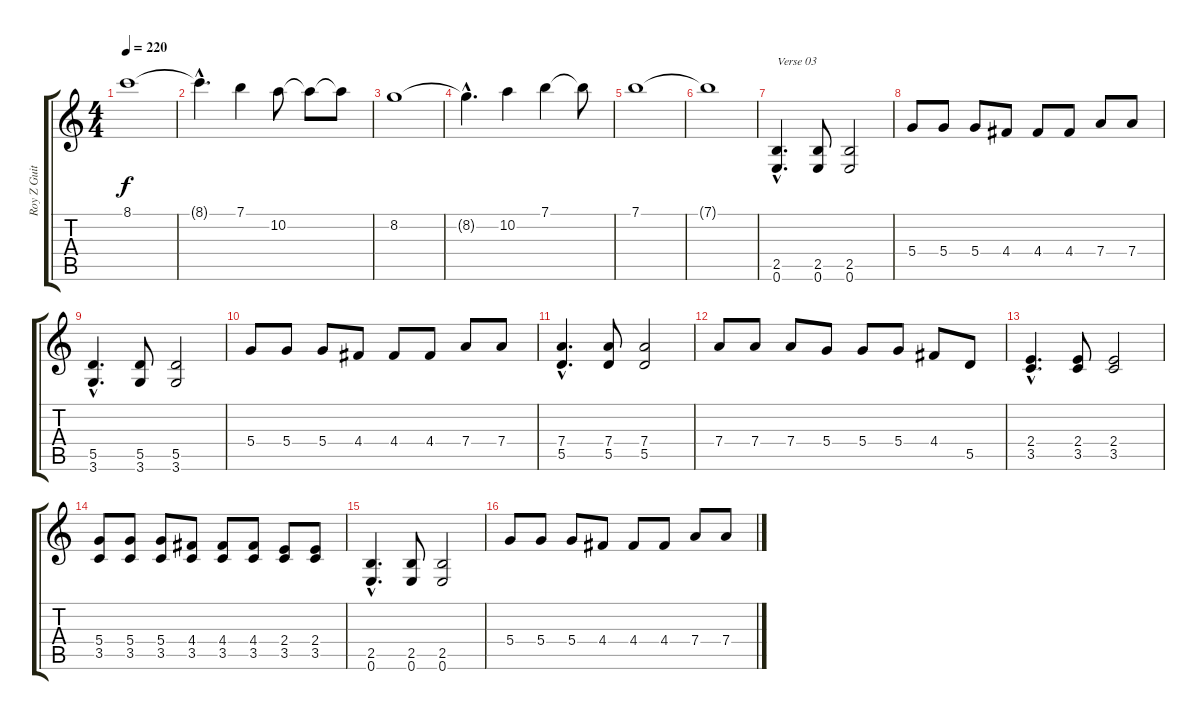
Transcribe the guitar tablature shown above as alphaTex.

\track ("Roy Z Guitar 02" "Roy Z Guit") {instrument distortionguitar}
\staff {score tabs}
\tuning (E4 B3 G3 D3 A2 E2) {hide}
\ts (4 4)
\tempo 220
\clef g2
\ks c
8.1.1{dy f} |
8.1{hac t}.4{d} 7.1.4 10.2.8 10.2{t}.8 10.2{t}.8 |
8.2.1 |
8.2{hac t}.4{d} 10.2.4 7.1.4 7.1{t}.8 |
7.1.1 |
7.1{t}.1 |
(2.5{hac} 0.6{hac}).4{d txt "Verse 03"} (2.5 0.6).8 (2.5 0.6).2 |
5.4.8 5.4.8 5.4.8 4.4.8 4.4.8 4.4.8 7.4.8 7.4.8 |
(5.5{hac} 3.6{hac}).4{d} (5.5 3.6).8 (5.5 3.6).2 |
5.4.8 5.4.8 5.4.8 4.4.8 4.4.8 4.4.8 7.4.8 7.4.8 |
(7.4{hac} 5.5{hac}).4{d} (7.4 5.5).8 (7.4 5.5).2 |
7.4.8 7.4.8 7.4.8 5.4.8 5.4.8 5.4.8 4.4.8 5.5.8 |
(2.4{hac} 3.5{hac}).4{d} (2.4 3.5).8 (2.4 3.5).2 |
(5.4 3.5).8 (5.4 3.5).8 (5.4 3.5).8 (4.4 3.5).8 (4.4 3.5).8 (4.4 3.5).8 (2.4 3.5).8 (2.4 3.5).8 |
(2.5{hac} 0.6{hac}).4{d} (2.5 0.6).8 (2.5 0.6).2 |
5.4.8 5.4.8 5.4.8 4.4.8 4.4.8 4.4.8 7.4.8 7.4.8
